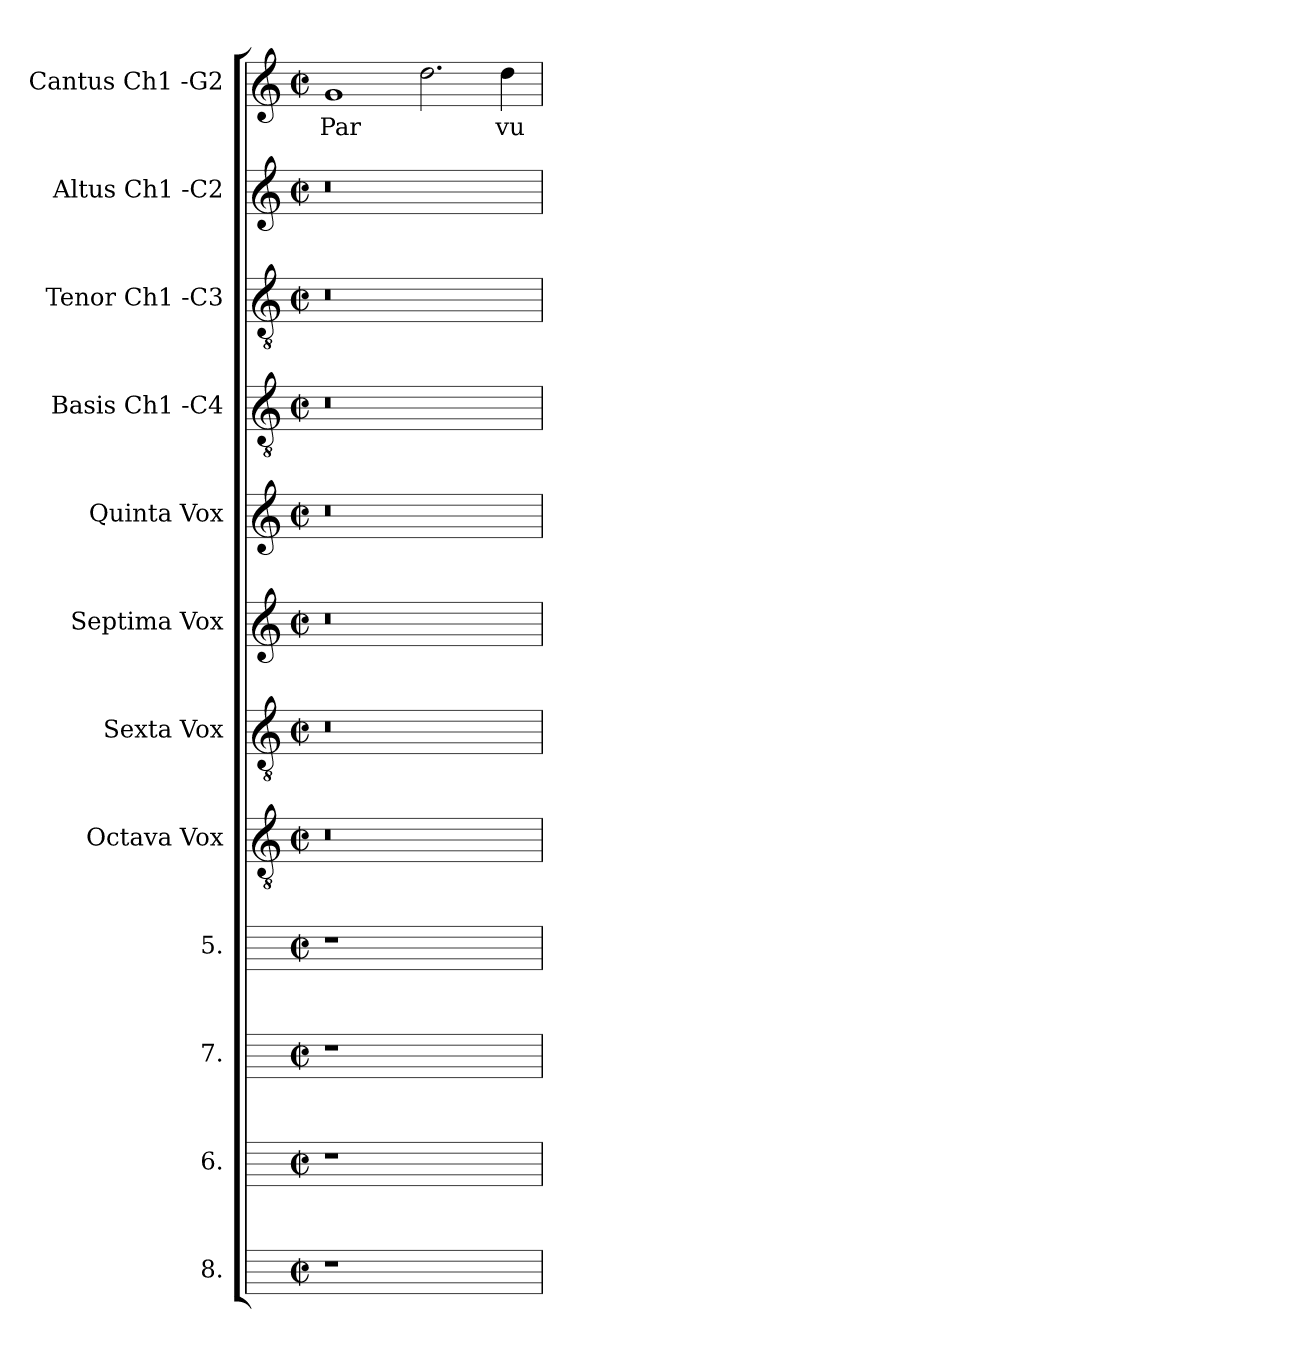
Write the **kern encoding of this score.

**kern	**kern	**kern	**kern	**kern	**kern	**kern	**kern	**kern	**kern	**kern	**kern	**text
*part12	*part11	*part10	*part9	*part8	*part7	*part6	*part5	*part4	*part3	*part2	*part1	*part1
*staff12	*staff11	*staff10	*staff9	*staff8	*staff7	*staff6	*staff5	*staff4	*staff3	*staff2	*staff1	*staff1
*I"8.	*I"6.	*I"7.	*I"5.	*I"Octava  Vox	*I"Sexta  Vox	*I"Septima  Vox	*I"Quinta  Vox	*I"Basis  Ch1 -C4	*I"Tenor  Ch1 -C3	*I"Altus  Ch1 -C2	*I"Cantus  Ch1 -G2	*
*	*	*	*	*	*	*	*	*I'B	*I'T	*I'A	*I'C	*
!!LO:PB:g=z
*stria5	*stria5	*stria5	*stria5	*stria5	*stria5	*stria5	*stria5	*stria5	*stria5	*stria5	*stria5	*
*	*	*	*	*clefGv2	*clefGv2	*clefG2	*clefG2	*clefGv2	*clefGv2	*clefG2	*clefG2	*
*k[]	*k[]	*k[]	*k[]	*k[]	*k[]	*k[]	*k[]	*k[]	*k[]	*k[]	*k[]	*
*C:	*C:	*C:	*C:	*C:	*C:	*C:	*C:	*C:	*C:	*C:	*C:	*
*M2/2	*M2/2	*M2/2	*M2/2	*M2/2	*M2/2	*M2/2	*M2/2	*M2/2	*M2/2	*M2/2	*M2/2	*
*met(c|)	*met(c|)	*met(c|)	*met(c|)	*met(c|)	*met(c|)	*met(c|)	*met(c|)	*met(c|)	*met(c|)	*met(c|)	*met(c|)	*
=1	=1	=1	=1	=1	=1	=1	=1	=1	=1	=1	=1	=1
!	!	!	!	!	!	!	!	!	!	!	!	!LO:LY:b:cj
1r	1r	1r	1r	0r	0r	0r	0r	0r	0r	0r	1g	Par-
!	!	!	!	!	!	!	!	!	!	!	!	!LO:LY:b:cj
1ryy	1ryy	1ryy	1ryy	.	.	.	.	.	.	.	2.dd\	--
!	!	!	!	!	!	!	!	!	!	!	!	!LO:LY:b:cj
.	.	.	.	.	.	.	.	.	.	.	4dd\	-vu-
=	=	=	=	=	=	=	=	=	=	=	=	=
*-	*-	*-	*-	*-	*-	*-	*-	*-	*-	*-	*-	*-
